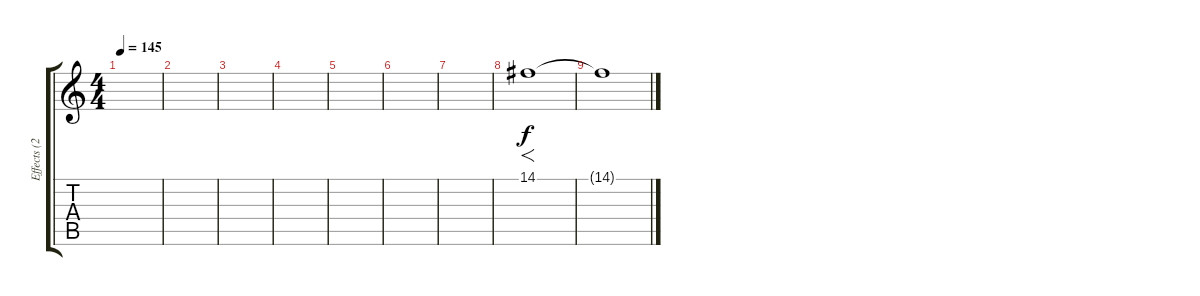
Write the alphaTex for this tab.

\track ("Effects (2)" "Effects (2") {instrument pad2warm}
\staff {score tabs}
\tuning (E4 B3 G3 D3 A2 E2) {hide}
\ts (4 4)
\tempo 145
\clef g2
\ks c
|
|
|
|
|
|
|
14.1.1{f volume 16 instrument fx6goblins} |
14.1{t}.1
